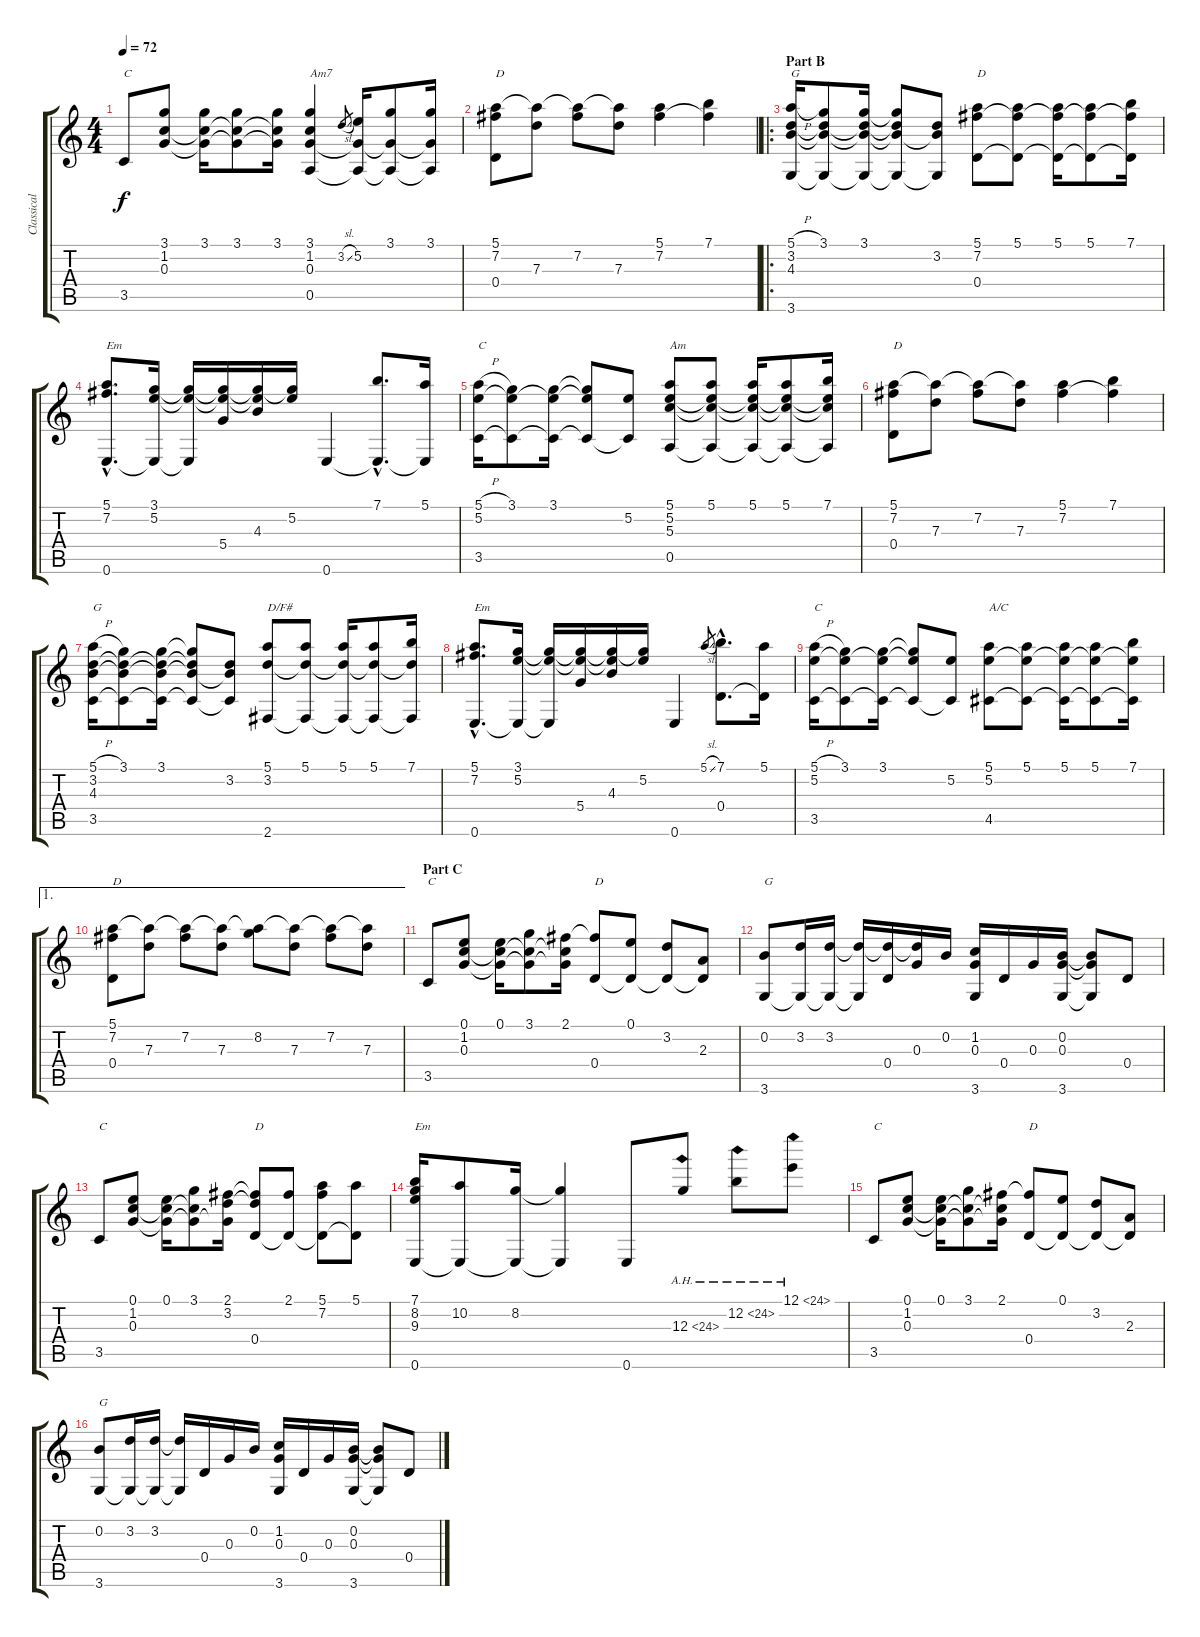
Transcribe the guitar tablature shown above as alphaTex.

\track ("Classical Guitar" "Classical ") {instrument acousticguitarnylon}
\staff {score tabs}
\tuning (E4 B3 G3 D3 A2 E2) {hide}
\ts (4 4)
\tempo 72
\clef g2
\ks c
3.5.8{txt "C" dy f} (3.1 1.2 0.3).8 (3.1 1.2{t} 0.3{t}).16 (3.1 1.2{t} 0.3{t}).8 (3.1 1.2{t} 0.3{t}).16 (3.1 1.2 0.3 0.5).4{txt "Am7"} 3.2{sl}.8{gr} (5.2 0.3{t} 0.5{t}).16 (3.1 0.3{t} 0.5{t}).8 (3.1 0.3{t} 0.5{t}).16 |
(5.1 7.2 0.4).8{txt "D"} (5.1{t} 7.3).8 (5.1{t} 7.2).8 (5.1{t} 7.3).8 (5.1 7.2).4 (7.1 7.2{t}).4 |
\ro
\section ("" "Part B")
(5.1{h} 3.2 4.3 3.6).16{txt "G"} (3.1 3.2{t} 4.3{t} 3.6{t}).8 (3.1 3.2{t} 4.3{t} 3.6{t}).16 (3.1{t} 3.2{t} 4.3{t} 3.6{t}).8 (3.2 4.3{t} 3.6{t}).8 (5.1 7.2 0.4).8{txt "D"} (5.1 7.2{t} 0.4{t}).8 (5.1 7.2{t} 0.4{t}).16 (5.1 7.2{t} 0.4{t}).8 (7.1 7.2{t} 0.4{t}).16 |
(5.1{hac} 7.2{hac} 0.6{hac}).8{d txt "Em"} (3.1 5.2 0.6{t}).16 (3.1{t} 5.2{t} 0.6{t}).16 (3.1{t} 5.2{t} 5.4).16 (3.1{t} 5.2{t} 4.3).16 (3.1{t} 5.2).16 0.6.4 (7.1{hac} 0.6{hac t}).8{d} (5.1 0.6{t}).16 |
(5.1{h} 5.2 3.5).16{txt "C"} (3.1 5.2{t} 3.5{t}).8 (3.1 5.2{t} 3.5{t}).16 (3.1{t} 5.2{t} 3.5{t}).8 (5.2 3.5{t}).8 (5.1 5.2 5.3 0.5).8{txt "Am"} (5.1 5.2{t} 5.3{t} 0.5{t}).8 (5.1 5.2{t} 5.3{t} 0.5{t}).16 (5.1 5.2{t} 5.3{t} 0.5{t}).8 (7.1 5.2{t} 5.3{t} 0.5{t}).16 |
(5.1 7.2 0.4).8{txt "D"} (5.1{t} 7.3).8 (5.1{t} 7.2).8 (5.1{t} 7.3).8 (5.1 7.2).4 (7.1 7.2{t}).4 |
(5.1{h} 3.2 4.3 3.5).16{txt "G"} (3.1 3.2{t} 4.3{t} 3.5{t}).8 (3.1 3.2{t} 4.3{t} 3.5{t}).16 (3.1{t} 3.2{t} 4.3{t} 3.5{t}).8 (3.2 4.3{t} 3.5{t}).8 (5.1 3.2 2.6).8{txt "D/F#"} (5.1 3.2{t} 2.6{t}).8 (5.1 3.2{t} 2.6{t}).16 (5.1 3.2{t} 2.6{t}).8 (7.1 3.2{t} 2.6{t}).16 |
(5.1{hac} 7.2{hac} 0.6{hac}).8{d txt "Em"} (3.1 5.2 0.6{t}).16 (3.1{t} 5.2{t} 0.6{t}).16 (3.1{t} 5.2{t} 5.4).16 (3.1{t} 5.2{t} 4.3).16 (3.1{t} 5.2).16 0.6.4 5.1{sl}.8{gr} (7.1{hac} 0.4{hac}).8{d} (5.1 0.4{t}).16 |
(5.1{h} 5.2 3.5).16{txt "C"} (3.1 5.2{t} 3.5{t}).8 (3.1 5.2{t} 3.5{t}).16 (3.1{t} 5.2{t} 3.5{t}).8 (5.2 3.5{t}).8 (5.1 5.2 4.5).8{txt "A/C"} (5.1 5.2{t} 4.5{t}).8 (5.1 5.2{t} 4.5{t}).16 (5.1 5.2{t} 4.5{t}).8 (7.1 5.2{t} 4.5{t}).16 |
\ae 1
(5.1 7.2 0.4).8{txt "D"} (5.1{t} 7.3).8 (5.1{t} 7.2).8 (5.1{t} 7.3).8 (5.1{t} 8.2).8 (5.1{t} 7.3).8 (5.1{t} 7.2).8 (5.1{t} 7.3).8 |
\section ("" "Part C")
3.5.8{txt "C"} (0.1 1.2 0.3).8 (0.1 1.2{t} 0.3{t}).16 (3.1 1.2{t} 0.3{t}).8 (2.1 1.2{t} 0.3{t}).16 (2.1{t} 0.4).8{txt "D"} (0.1 0.4{t}).8 (3.2 0.4{t}).8 (2.3 0.4{t}).8 |
(0.2 3.6).8{txt "G"} (3.2 3.6{t}).16 (3.2 3.6{t}).16 (3.2{t} 3.6{t}).16 (3.2{t} 0.4).16 (3.2{t} 0.3).16 0.2.16 (1.2 0.3 3.6).16 0.4.16 0.3.16 (0.2 0.3 3.6).16 (0.2{t} 0.3{t} 3.6{t}).8 0.4.8 |
3.5.8{txt "C"} (0.1 1.2 0.3).8 (0.1 1.2{t} 0.3{t}).16 (3.1 1.2{t} 0.3{t}).8 (2.1 3.2 0.3{t}).16 (2.1{t} 3.2{t} 0.4).8{txt "D"} (2.1 0.4{t}).8 (5.1 7.2 0.4{t}).8 (5.1 0.4{t}).8 |
(7.1 8.2 9.3 0.6).16{txt "Em"} (10.2 0.6{t}).8 (8.2 0.6{t}).16 (8.2{t} 0.6{t}).4 0.6.8 12.3{ah 12}.8 12.2{ah 12}.8 12.1{ah 12}.8 |
3.5.8{txt "C"} (0.1 1.2 0.3).8 (0.1 1.2{t} 0.3{t}).16 (3.1 1.2{t} 0.3{t}).8 (2.1 1.2{t} 0.3{t}).16 (2.1{t} 0.4).8{txt "D"} (0.1 0.4{t}).8 (3.2 0.4{t}).8 (2.3 0.4{t}).8 |
(0.2 3.6).8{txt "G"} (3.2 3.6{t}).16 (3.2 3.6{t}).16 (3.2{t} 3.6{t}).16 0.4.16 0.3.16 0.2.16 (1.2 0.3 3.6).16 0.4.16 0.3.16 (0.2 0.3 3.6).16 (0.2{t} 0.3{t} 3.6{t}).8 0.4.8
